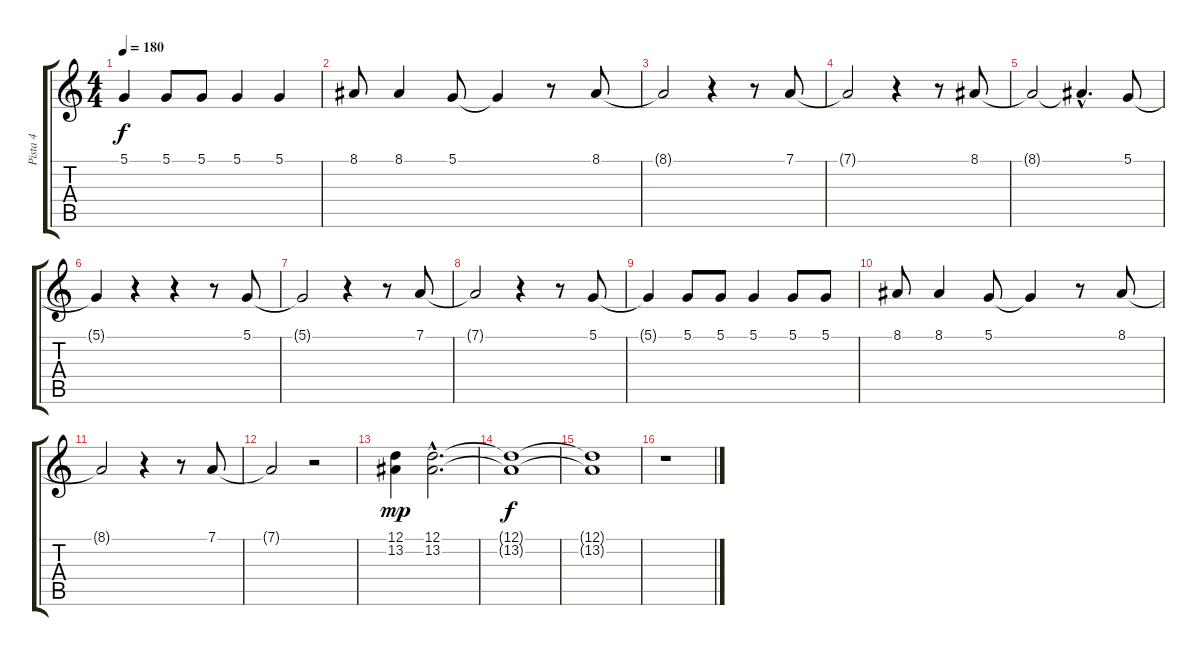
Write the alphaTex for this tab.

\track ("Pista 4" "Pista 4") {instrument harmonica}
\staff {score tabs}
\tuning (D4 A3 F3 C3 G2 D2) {hide}
\ts (4 4)
\tempo 180
\clef g2
\ks c
5.1{t}.4{dy f} 5.1.8 5.1.8 5.1.4 5.1.4 |
8.1.8 8.1.4 5.1.8 5.1{t}.4 r.8 8.1.8 |
8.1{t}.2 r.4 r.8 7.1.8 |
7.1{t}.2 r.4 r.8 8.1.8 |
8.1{t}.2 8.1{hac t}.4{d} 5.1.8 |
5.1{t}.4 r.4 r.4 r.8 5.1.8 |
5.1{t}.2 r.4 r.8 7.1.8 |
7.1{t}.2 r.4 r.8 5.1.8 |
5.1{t}.4 5.1.8 5.1.8 5.1.4 5.1.8 5.1.8 |
8.1.8 8.1.4 5.1.8 5.1{t}.4 r.8 8.1.8 |
8.1{t}.2 r.4 r.8 7.1.8 |
7.1{t}.2 r.2 |
(12.1 13.2).4{dy mp} (12.1{hac} 13.2{hac}).2{d} |
(12.1{t} 13.2{t}).1{dy f} |
(12.1{t} 13.2{t}).1 |
r.1
